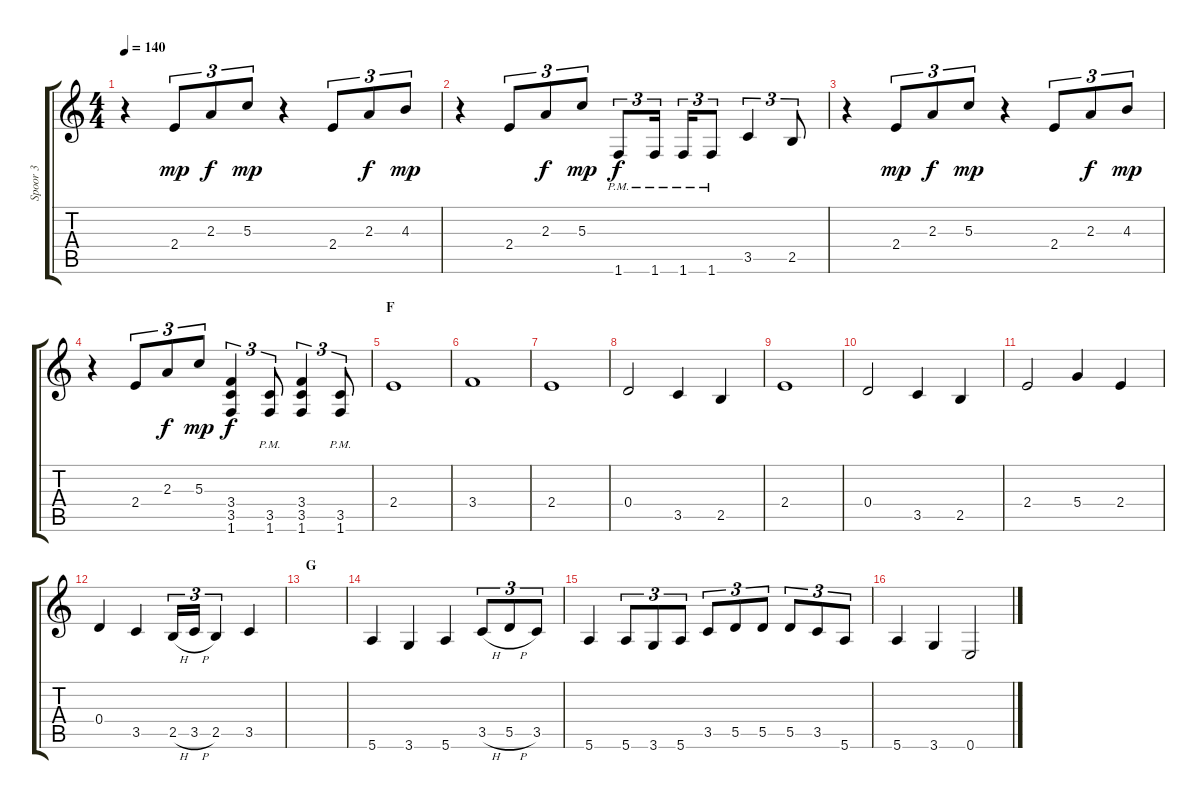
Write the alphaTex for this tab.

\track ("Spoor 3" "Spoor 3") {instrument electricguitarclean}
\staff {score tabs}
\tuning (E4 B3 G3 D3 A2 E2) {hide}
\ts (4 4)
\tempo 140
\clef g2
\ks c
r.4{dy f} 2.4.8{tu (3 2) dy mp} 2.3.8{tu (3 2) dy f} 5.3.8{tu (3 2) dy mp} r.4 2.4.8{tu (3 2)} 2.3.8{tu (3 2) dy f} 4.3.8{tu (3 2) dy mp} |
r.4 2.4.8{tu (3 2)} 2.3.8{tu (3 2) dy f} 5.3.8{tu (3 2) dy mp} 1.6{pm}.8{tu (3 2) dy f} 1.6{pm}.16{tu (3 2)} 1.6{pm}.16{tu (3 2)} 1.6{pm}.8{tu (3 2)} 3.5.4{tu (3 2)} 2.5.8{tu (3 2)} |
r.4 2.4.8{tu (3 2) dy mp} 2.3.8{tu (3 2) dy f} 5.3.8{tu (3 2) dy mp} r.4 2.4.8{tu (3 2)} 2.3.8{tu (3 2) dy f} 4.3.8{tu (3 2) dy mp} |
r.4 2.4.8{tu (3 2)} 2.3.8{tu (3 2) dy f} 5.3.8{tu (3 2) dy mp} (3.4 3.5 1.6).4{tu (3 2) dy f} (3.5{pm} 1.6{pm}).8{tu (3 2)} (3.4 3.5 1.6).4{tu (3 2)} (3.5{pm} 1.6{pm}).8{tu (3 2)} |
\section ("" "F")
2.4.1 |
3.4.1 |
2.4.1 |
0.4.2 3.5.4 2.5.4 |
2.4.1 |
0.4.2 3.5.4 2.5.4 |
2.4.2 5.4.4 2.4.4 |
0.4.4 3.5.4 2.5{h}.16{tu (3 2)} 3.5{h}.16{tu (3 2)} 2.5.4{tu (3 2)} 3.5.4 |
\section ("" "G")
|
5.6.4 3.6.4 5.6.4 3.5{h}.8{tu (3 2)} 5.5{h}.8{tu (3 2)} 3.5.8{tu (3 2)} |
5.6.4 5.6.8{tu (3 2)} 3.6.8{tu (3 2)} 5.6.8{tu (3 2)} 3.5.8{tu (3 2)} 5.5.8{tu (3 2)} 5.5.8{tu (3 2)} 5.5.8{tu (3 2)} 3.5.8{tu (3 2)} 5.6.8{tu (3 2)} |
5.6.4 3.6.4 0.6.2
